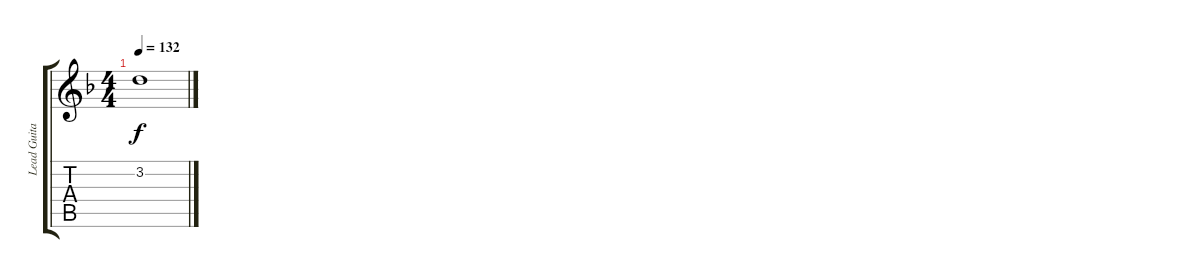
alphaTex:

\track ("Lead Guitar" "Lead Guita") {instrument distortionguitar}
\staff {score tabs}
\tuning (E4 B3 G3 D3 A2 D2) {hide}
\ts (4 4)
\tempo 132
\clef g2
\ks dminor
3.2{t}.1{dy f}
